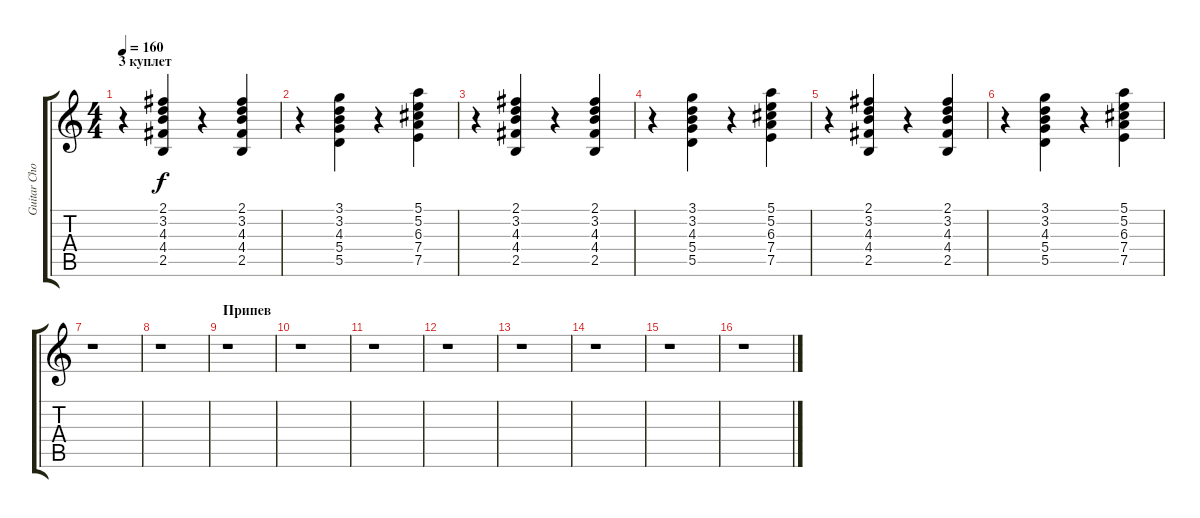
\track ("Guitar Chords" "Guitar Cho") {instrument acousticguitarsteel}
\staff {score tabs}
\tuning (E4 B3 G3 D3 A2 E2) {hide}
\ts (4 4)
\section ("" "3 куплет")
\tempo 160
\clef g2
\ks c
r.4{dy f} (2.1 3.2 4.3 4.4 2.5).4 r.4 (2.1 3.2 4.3 4.4 2.5).4 |
r.4 (3.1 3.2 4.3 5.4 5.5).4 r.4 (5.1 5.2 6.3 7.4 7.5).4 |
r.4 (2.1 3.2 4.3 4.4 2.5).4 r.4 (2.1 3.2 4.3 4.4 2.5).4 |
r.4 (3.1 3.2 4.3 5.4 5.5).4 r.4 (5.1 5.2 6.3 7.4 7.5).4 |
r.4 (2.1 3.2 4.3 4.4 2.5).4 r.4 (2.1 3.2 4.3 4.4 2.5).4 |
r.4 (3.1 3.2 4.3 5.4 5.5).4 r.4 (5.1 5.2 6.3 7.4 7.5).4 |
r.1 |
r.1 |
\section ("" "Припев")
r.1 |
r.1 |
r.1 |
r.1 |
r.1 |
r.1 |
r.1 |
r.1
